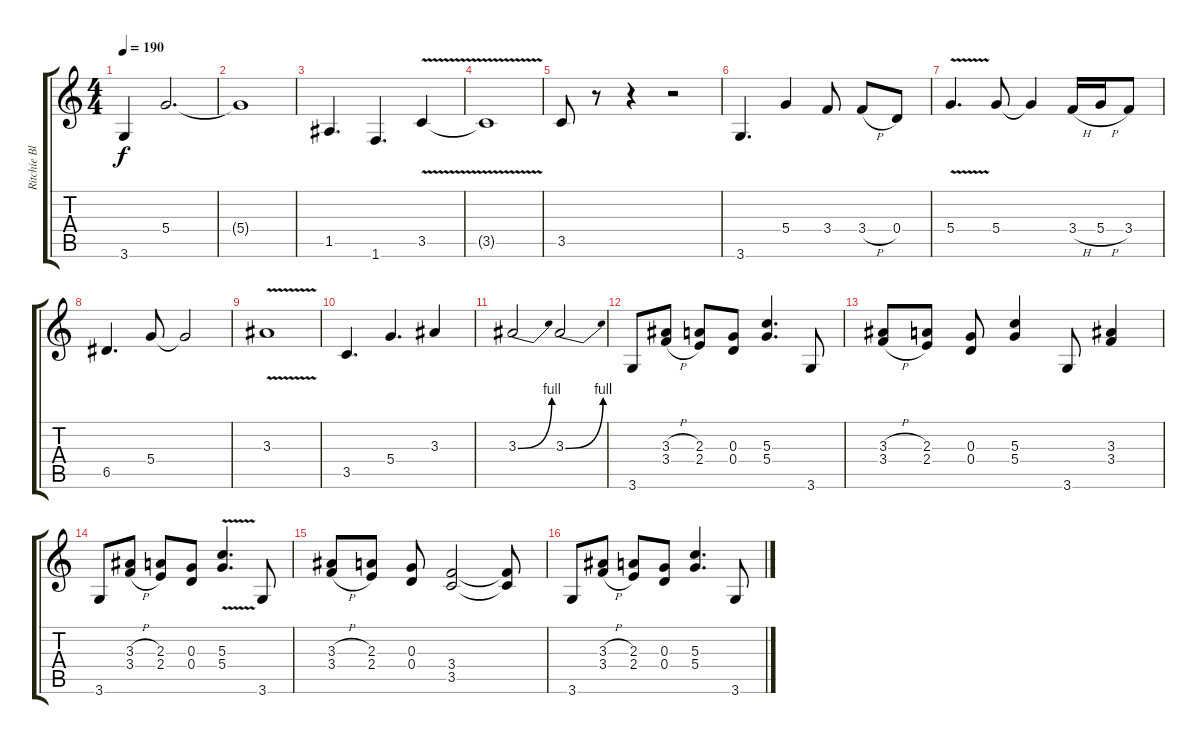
\track ("Ritchie Blackmore" "Ritchie Bl") {instrument overdrivenguitar}
\staff {score tabs}
\tuning (E4 B3 G3 D3 A2 E2) {hide}
\ts (4 4)
\tempo 190
\clef g2
\ks c
3.6.4{dy f} 5.4.2{d} |
5.4{t}.1 |
1.5.4{d} 1.6.4{d} 3.5{v}.4 |
3.5{t}.1 |
3.5.8 r.8 r.4 r.2 |
3.6.4{d} 5.4.4 3.4.8 3.4{h}.8 0.4.8 |
5.4{v}.4{d} 5.4.8 5.4{t}.4 3.4{h}.16 5.4{h}.16 3.4.8 |
6.5.4{d} 5.4.8 5.4{t}.2 |
3.3{v}.1 |
3.5.4{d} 5.4.4{d} 3.3.4 |
3.3{be (bend 0 0 60 4)}.2 3.3{be (bend 0 0 60 4)}.2 |
3.6.8 (3.3{h} 3.4{h}).8 (2.3 2.4).8 (0.3 0.4).8 (5.3 5.4).4{d} 3.6.8 |
(3.3{h} 3.4{h}).8 (2.3 2.4).8 (0.3 0.4).8 (5.3 5.4).4 3.6.8 (3.3 3.4).4 |
3.6.8 (3.3{h} 3.4{h}).8 (2.3 2.4).8 (0.3 0.4).8 (5.3{v} 5.4{v}).4{d} 3.6.8 |
(3.3{h} 3.4{h}).8 (2.3 2.4).8 (0.3 0.4).8 (3.4 3.5).2 (3.4{t} 3.5{t}).8 |
3.6.8 (3.3{h} 3.4{h}).8 (2.3 2.4).8 (0.3 0.4).8 (5.3 5.4).4{d} 3.6.8
